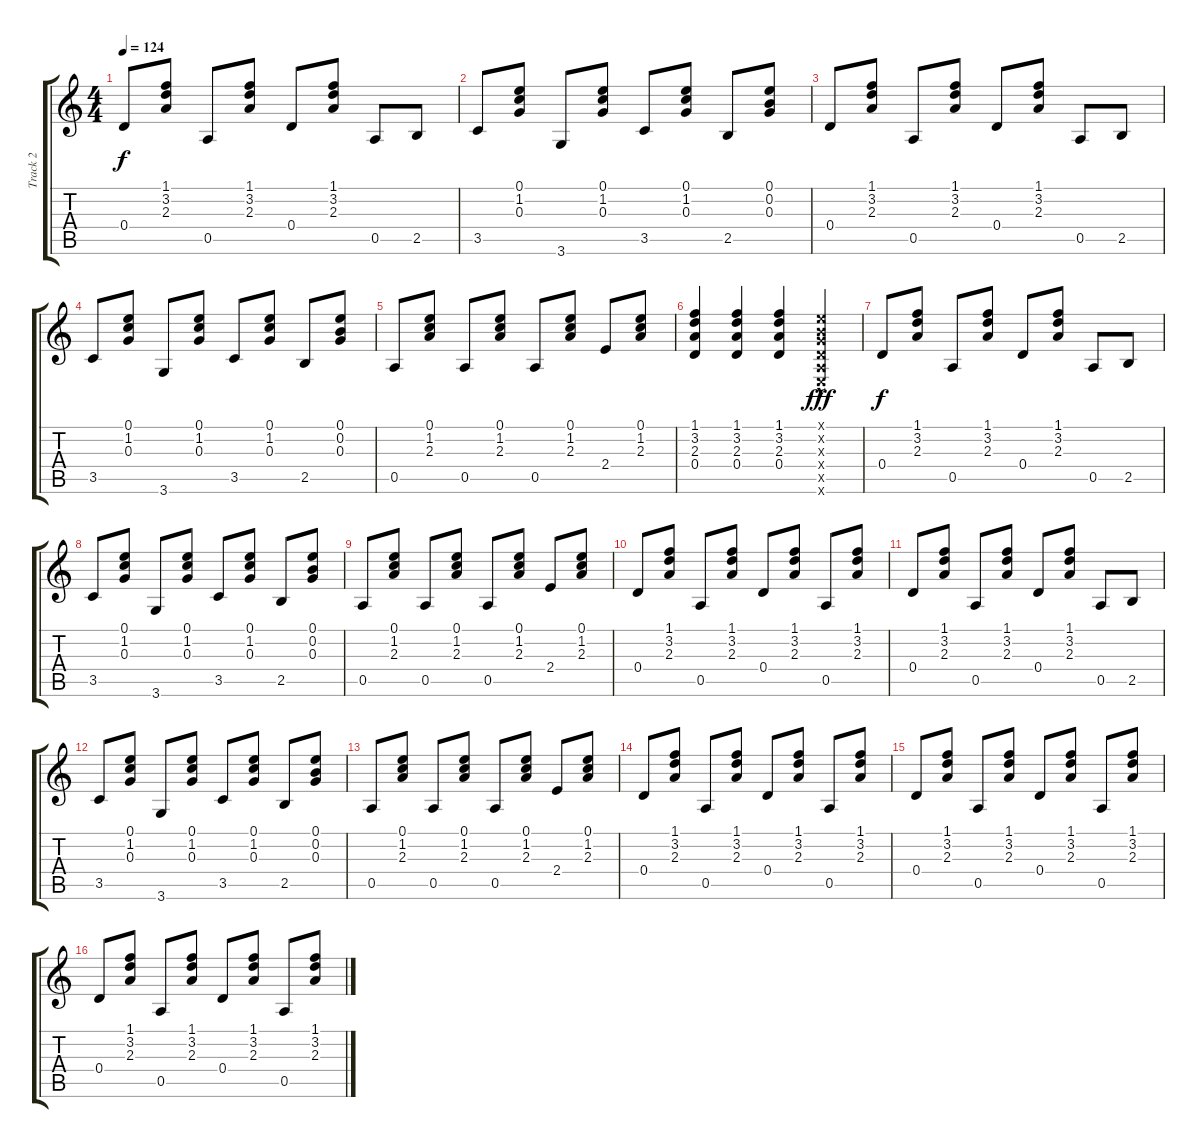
\track ("Track 2" "Track 2") {instrument acousticguitarnylon}
\staff {score tabs}
\tuning (E4 B3 G3 D3 A2 E2) {hide}
\ts (4 4)
\tempo 124
\clef g2
\ks c
0.4.8{dy f} (1.1 3.2 2.3).8 0.5.8 (1.1 3.2 2.3).8 0.4.8 (1.1 3.2 2.3).8 0.5.8 2.5.8 |
3.5.8 (0.1 1.2 0.3).8 3.6.8 (0.1 1.2 0.3).8 3.5.8 (0.1 1.2 0.3).8 2.5.8 (0.1 0.2 0.3).8 |
0.4.8 (1.1 3.2 2.3).8 0.5.8 (1.1 3.2 2.3).8 0.4.8 (1.1 3.2 2.3).8 0.5.8 2.5.8 |
3.5.8 (0.1 1.2 0.3).8 3.6.8 (0.1 1.2 0.3).8 3.5.8 (0.1 1.2 0.3).8 2.5.8 (0.1 0.2 0.3).8 |
0.5.8 (0.1 1.2 2.3).8 0.5.8 (0.1 1.2 2.3).8 0.5.8 (0.1 1.2 2.3).8 2.4.8 (0.1 1.2 2.3).8 |
(1.1 3.2 2.3 0.4).4 (1.1 3.2 2.3 0.4).4 (1.1 3.2 2.3 0.4).4 (0.1{hac x} 0.2{hac x} 0.3{hac x} 0.4{hac x} 0.5{hac x} 0.6{hac x}).4{dy fff} |
0.4.8{dy f} (1.1 3.2 2.3).8 0.5.8 (1.1 3.2 2.3).8 0.4.8 (1.1 3.2 2.3).8 0.5.8 2.5.8 |
3.5.8 (0.1 1.2 0.3).8 3.6.8 (0.1 1.2 0.3).8 3.5.8 (0.1 1.2 0.3).8 2.5.8 (0.1 0.2 0.3).8 |
0.5.8 (0.1 1.2 2.3).8 0.5.8 (0.1 1.2 2.3).8 0.5.8 (0.1 1.2 2.3).8 2.4.8 (0.1 1.2 2.3).8 |
0.4.8 (1.1 3.2 2.3).8 0.5.8 (1.1 3.2 2.3).8 0.4.8 (1.1 3.2 2.3).8 0.5.8 (1.1 3.2 2.3).8 |
0.4.8 (1.1 3.2 2.3).8 0.5.8 (1.1 3.2 2.3).8 0.4.8 (1.1 3.2 2.3).8 0.5.8 2.5.8 |
3.5.8 (0.1 1.2 0.3).8 3.6.8 (0.1 1.2 0.3).8 3.5.8 (0.1 1.2 0.3).8 2.5.8 (0.1 0.2 0.3).8 |
0.5.8 (0.1 1.2 2.3).8 0.5.8 (0.1 1.2 2.3).8 0.5.8 (0.1 1.2 2.3).8 2.4.8 (0.1 1.2 2.3).8 |
0.4.8 (1.1 3.2 2.3).8 0.5.8 (1.1 3.2 2.3).8 0.4.8 (1.1 3.2 2.3).8 0.5.8 (1.1 3.2 2.3).8 |
0.4.8 (1.1 3.2 2.3).8 0.5.8 (1.1 3.2 2.3).8 0.4.8 (1.1 3.2 2.3).8 0.5.8 (1.1 3.2 2.3).8 |
0.4.8 (1.1 3.2 2.3).8 0.5.8 (1.1 3.2 2.3).8 0.4.8 (1.1 3.2 2.3).8 0.5.8 (1.1 3.2 2.3).8
